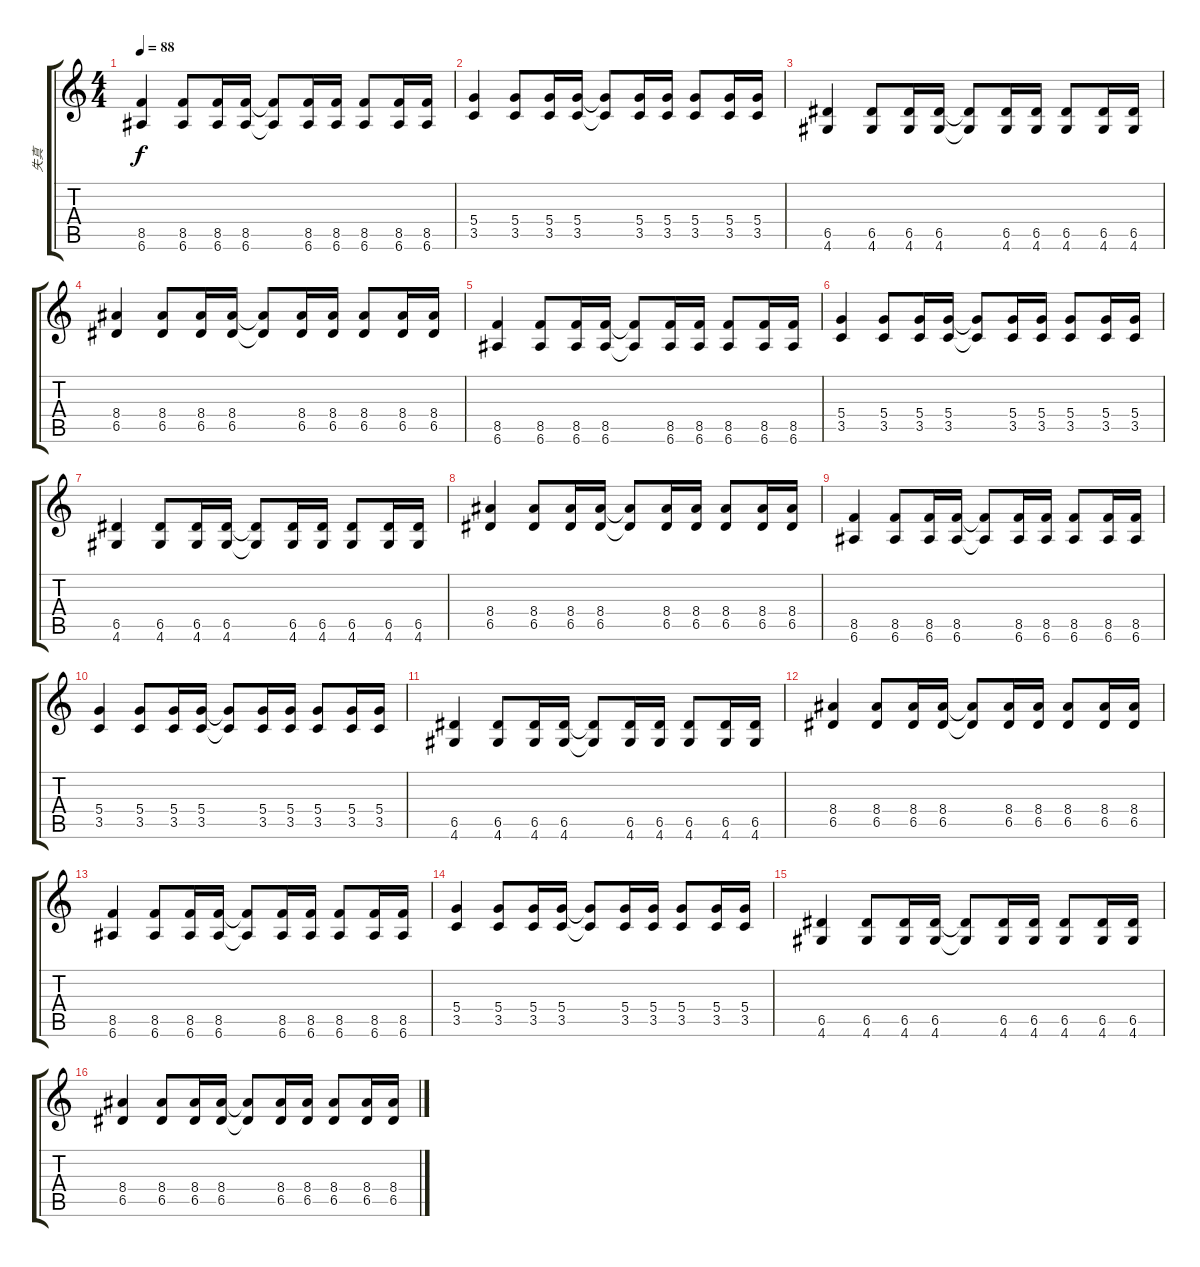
\track ("失真" "失真") {instrument distortionguitar}
\staff {score tabs}
\tuning (E4 B3 G3 D3 A2 E2) {hide}
\ts (4 4)
\tempo 88
\clef g2
\ks c
(8.5 6.6).4{dy f} (8.5 6.6).8 (8.5 6.6).16 (8.5 6.6).16 (8.5{t} 6.6{t}).8 (8.5 6.6).16{txt ""} (8.5 6.6).16 (8.5 6.6).8 (8.5 6.6).16 (8.5 6.6).16 |
(5.4 3.5).4 (5.4 3.5).8 (5.4 3.5).16 (5.4 3.5).16 (5.4{t} 3.5{t}).8 (5.4 3.5).16 (5.4 3.5).16 (5.4 3.5).8 (5.4 3.5).16 (5.4 3.5).16 |
(6.5 4.6).4 (6.5 4.6).8 (6.5 4.6).16 (6.5 4.6).16 (6.5{t} 4.6{t}).8 (6.5 4.6).16 (6.5 4.6).16 (6.5 4.6).8 (6.5 4.6).16 (6.5 4.6).16 |
(8.4 6.5).4 (8.4 6.5).8 (8.4 6.5).16 (8.4 6.5).16 (8.4{t} 6.5{t}).8 (8.4 6.5).16 (8.4 6.5).16 (8.4 6.5).8 (8.4 6.5).16 (8.4 6.5).16 |
(8.5 6.6).4 (8.5 6.6).8 (8.5 6.6).16 (8.5 6.6).16 (8.5{t} 6.6{t}).8 (8.5 6.6).16 (8.5 6.6).16 (8.5 6.6).8 (8.5 6.6).16 (8.5 6.6).16 |
(5.4 3.5).4 (5.4 3.5).8 (5.4 3.5).16 (5.4 3.5).16 (5.4{t} 3.5{t}).8 (5.4 3.5).16 (5.4 3.5).16 (5.4 3.5).8 (5.4 3.5).16 (5.4 3.5).16 |
(6.5 4.6).4 (6.5 4.6).8 (6.5 4.6).16 (6.5 4.6).16 (6.5{t} 4.6{t}).8 (6.5 4.6).16 (6.5 4.6).16 (6.5 4.6).8 (6.5 4.6).16 (6.5 4.6).16 |
(8.4 6.5).4 (8.4 6.5).8 (8.4 6.5).16 (8.4 6.5).16 (8.4{t} 6.5{t}).8 (8.4 6.5).16 (8.4 6.5).16 (8.4 6.5).8 (8.4 6.5).16 (8.4 6.5).16 |
(8.5 6.6).4 (8.5 6.6).8 (8.5 6.6).16 (8.5 6.6).16 (8.5{t} 6.6{t}).8 (8.5 6.6).16 (8.5 6.6).16 (8.5 6.6).8 (8.5 6.6).16 (8.5 6.6).16 |
(5.4 3.5).4 (5.4 3.5).8 (5.4 3.5).16 (5.4 3.5).16 (5.4{t} 3.5{t}).8 (5.4 3.5).16 (5.4 3.5).16 (5.4 3.5).8 (5.4 3.5).16 (5.4 3.5).16 |
(6.5 4.6).4 (6.5 4.6).8 (6.5 4.6).16 (6.5 4.6).16 (6.5{t} 4.6{t}).8 (6.5 4.6).16 (6.5 4.6).16 (6.5 4.6).8 (6.5 4.6).16 (6.5 4.6).16 |
(8.4 6.5).4 (8.4 6.5).8 (8.4 6.5).16 (8.4 6.5).16 (8.4{t} 6.5{t}).8 (8.4 6.5).16 (8.4 6.5).16 (8.4 6.5).8 (8.4 6.5).16 (8.4 6.5).16 |
(8.5 6.6).4 (8.5 6.6).8 (8.5 6.6).16 (8.5 6.6).16 (8.5{t} 6.6{t}).8 (8.5 6.6).16 (8.5 6.6).16 (8.5 6.6).8 (8.5 6.6).16 (8.5 6.6).16 |
(5.4 3.5).4 (5.4 3.5).8 (5.4 3.5).16 (5.4 3.5).16 (5.4{t} 3.5{t}).8 (5.4 3.5).16 (5.4 3.5).16 (5.4 3.5).8 (5.4 3.5).16 (5.4 3.5).16 |
(6.5 4.6).4 (6.5 4.6).8 (6.5 4.6).16 (6.5 4.6).16 (6.5{t} 4.6{t}).8 (6.5 4.6).16 (6.5 4.6).16 (6.5 4.6).8 (6.5 4.6).16 (6.5 4.6).16 |
(8.4 6.5).4 (8.4 6.5).8 (8.4 6.5).16 (8.4 6.5).16 (8.4{t} 6.5{t}).8 (8.4 6.5).16 (8.4 6.5).16 (8.4 6.5).8 (8.4 6.5).16 (8.4 6.5).16
